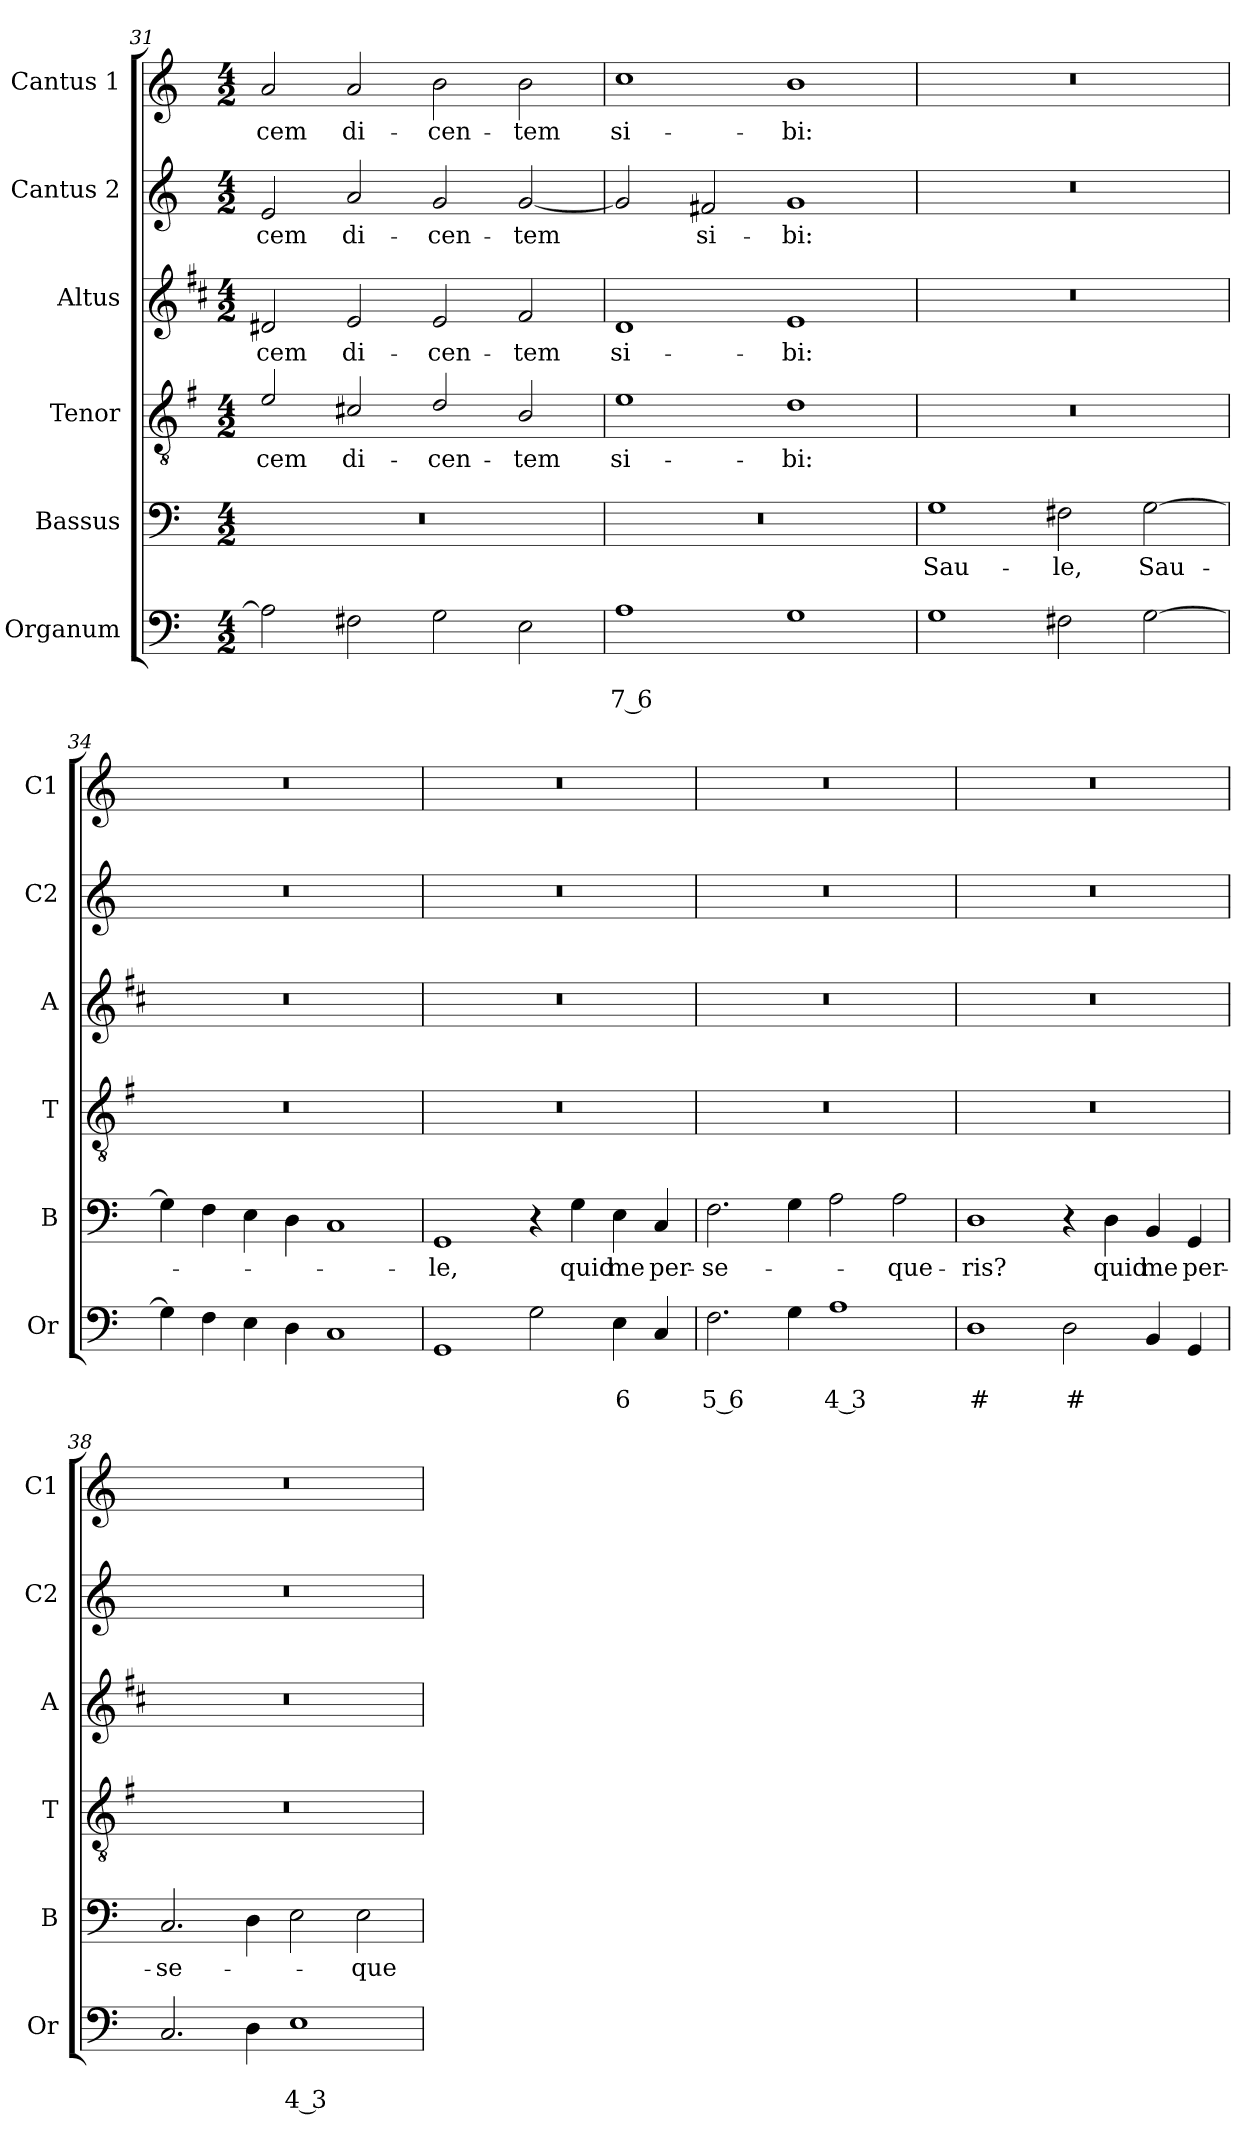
**kern	**text	**text	**kern	**text	**kern	**text	**kern	**text	**kern	**text	**kern	**text
*part6	*part6	*part6	*part5	*part5	*part4	*part4	*part3	*part3	*part2	*part2	*part1	*part1
*staff6	*staff6	*staff6	*staff5	*staff5	*staff4	*staff4	*staff3	*staff3	*staff2	*staff2	*staff1	*staff1
*I"Organum	*	*	*I"Bassus	*	*I"Tenor	*	*I"Altus	*	*I"Cantus 2	*	*I"Cantus 1	*
*I'Or	*	*	*I'B	*	*I'T	*	*I'A	*	*I'C2	*	*I'C1	*
!!LO:LB:g=z
*clefF4	*	*	*clefF4	*	*clefGv2	*	*clefG2	*	*clefG2	*	*clefG2	*
*	*	*	*	*	*ITrd4c7	*	*ITrd1c2	*	*	*	*	*
*k[]	*	*	*k[]	*	*k[]	*	*k[]	*	*k[]	*	*k[]	*
*C:	*	*	*C:	*	*C:	*	*C:	*	*C:	*	*C:	*
*M4/2	*	*	*M4/2	*	*M4/2	*	*M4/2	*	*M4/2	*	*M4/2	*
=31	=31	=31	=31	=31	=31	=31	=31	=31	=31	=31	=31	=31
!	!	!	!	!	!	!LO:LY:b	!	!LO:LY:b	!	!LO:LY:b	!	!LO:LY:b
2A\]	.	.	0r	.	2A/	-cem	2c#X/	-cem	2e/	-cem	2a/	-cem
!	!	!	!	!	!	!LO:LY:b	!	!LO:LY:b	!	!LO:LY:b	!	!LO:LY:b
2F#X\	.	.	.	.	2F#X/	di-	2d/	di-	2a/	di-	2a/	di-
!	!	!	!	!	!	!LO:LY:b	!	!LO:LY:b	!	!LO:LY:b	!	!LO:LY:b
2G\	.	.	.	.	2G/	-cen-	2d/	-cen-	2g/	-cen-	2b\	-cen-
!	!	!	!	!	!	!LO:LY:b	!	!LO:LY:b	!	!LO:LY:b	!	!LO:LY:b
2E\	.	.	.	.	2E/	-tem	2e/	-tem	[2g/	-tem	2b\	-tem
=32	=32	=32	=32	=32	=32	=32	=32	=32	=32	=32	=32	=32
!	!	!LO:LY:b	!	!	!	!LO:LY:b	!	!LO:LY:b	!	!	!	!LO:LY:b
1A	.	7 6	0r	.	1A	si-	1c	si-	2g/]	.	1cc	si-
!	!	!	!	!	!	!	!	!	!	!LO:LY:b	!	!
.	.	.	.	.	.	.	.	.	2f#X/	si-	.	.
!	!	!	!	!	!	!LO:LY:b	!	!LO:LY:b	!	!LO:LY:b	!	!LO:LY:b
1G	.	.	.	.	1G	-bi:	1d	-bi:	1g	-bi:	1b	-bi:
=33	=33	=33	=33	=33	=33	=33	=33	=33	=33	=33	=33	=33
!	!	!	!	!LO:LY:b	!	!	!	!	!	!	!	!
1G	.	.	1G	Sau-	0r	.	0r	.	0r	.	0r	.
!	!	!	!	!LO:LY:b	!	!	!	!	!	!	!	!
2F#X\	.	.	2F#X\	-le,	.	.	.	.	.	.	.	.
!	!	!	!	!LO:LY:b	!	!	!	!	!	!	!	!
[2G\	.	.	[2G\	Sau-	.	.	.	.	.	.	.	.
=34	=34	=34	=34	=34	=34	=34	=34	=34	=34	=34	=34	=34
4G\]	.	.	4G\]	.	0r	.	0r	.	0r	.	0r	.
4F\	.	.	4F\	.	.	.	.	.	.	.	.	.
4E\	.	.	4E\	.	.	.	.	.	.	.	.	.
4D\	.	.	4D\	.	.	.	.	.	.	.	.	.
1C	.	.	1C	.	.	.	.	.	.	.	.	.
=35	=35	=35	=35	=35	=35	=35	=35	=35	=35	=35	=35	=35
!	!	!	!	!LO:LY:b	!	!	!	!	!	!	!	!
1GG	.	.	1GG	-le,	0r	.	0r	.	0r	.	0r	.
2G\	.	.	4r	.	.	.	.	.	.	.	.	.
!	!	!	!	!LO:LY:b	!	!	!	!	!	!	!	!
.	.	.	4G\	quid	.	.	.	.	.	.	.	.
!	!	!LO:LY:b	!	!LO:LY:b	!	!	!	!	!	!	!	!
4E\	.	6	4E\	me	.	.	.	.	.	.	.	.
!	!	!	!	!LO:LY:b	!	!	!	!	!	!	!	!
4C/	.	.	4C/	per-	.	.	.	.	.	.	.	.
!!LO:PB:g=z
=36	=36	=36	=36	=36	=36	=36	=36	=36	=36	=36	=36	=36
!	!	!LO:LY:b	!	!LO:LY:b	!	!	!	!	!	!	!	!
2.F\	.	5 6	2.F\	-se-	0r	.	0r	.	0r	.	0r	.
4G\	.	.	4G\	.	.	.	.	.	.	.	.	.
!	!	!LO:LY:b	!	!	!	!	!	!	!	!	!	!
1A	.	4 3	2A\	.	.	.	.	.	.	.	.	.
!	!	!	!	!LO:LY:b	!	!	!	!	!	!	!	!
.	.	.	2A\	-que-	.	.	.	.	.	.	.	.
=37	=37	=37	=37	=37	=37	=37	=37	=37	=37	=37	=37	=37
!	!	!LO:LY:b	!	!LO:LY:b	!	!	!	!	!	!	!	!
1D	.	#	1D	-ris?	0r	.	0r	.	0r	.	0r	.
!	!	!LO:LY:b	!	!	!	!	!	!	!	!	!	!
2D\	.	#	4r	.	.	.	.	.	.	.	.	.
!	!	!	!	!LO:LY:b	!	!	!	!	!	!	!	!
.	.	.	4D\	quid	.	.	.	.	.	.	.	.
!	!	!	!	!LO:LY:b	!	!	!	!	!	!	!	!
4BB/	.	.	4BB/	me	.	.	.	.	.	.	.	.
!	!	!	!	!LO:LY:b	!	!	!	!	!	!	!	!
4GG/	.	.	4GG/	per-	.	.	.	.	.	.	.	.
=38	=38	=38	=38	=38	=38	=38	=38	=38	=38	=38	=38	=38
!	!	!	!	!LO:LY:b	!	!	!	!	!	!	!	!
2.C/	.	.	2.C/	-se-	0r	.	0r	.	0r	.	0r	.
4D\	.	.	4D\	.	.	.	.	.	.	.	.	.
!	!	!LO:LY:b	!	!	!	!	!	!	!	!	!	!
1E	.	4 3	2E\	.	.	.	.	.	.	.	.	.
!	!	!	!	!LO:LY:b	!	!	!	!	!	!	!	!
.	.	.	2E\	-que-	.	.	.	.	.	.	.	.
=	=	=	=	=	=	=	=	=	=	=	=	=
*-	*-	*-	*-	*-	*-	*-	*-	*-	*-	*-	*-	*-
